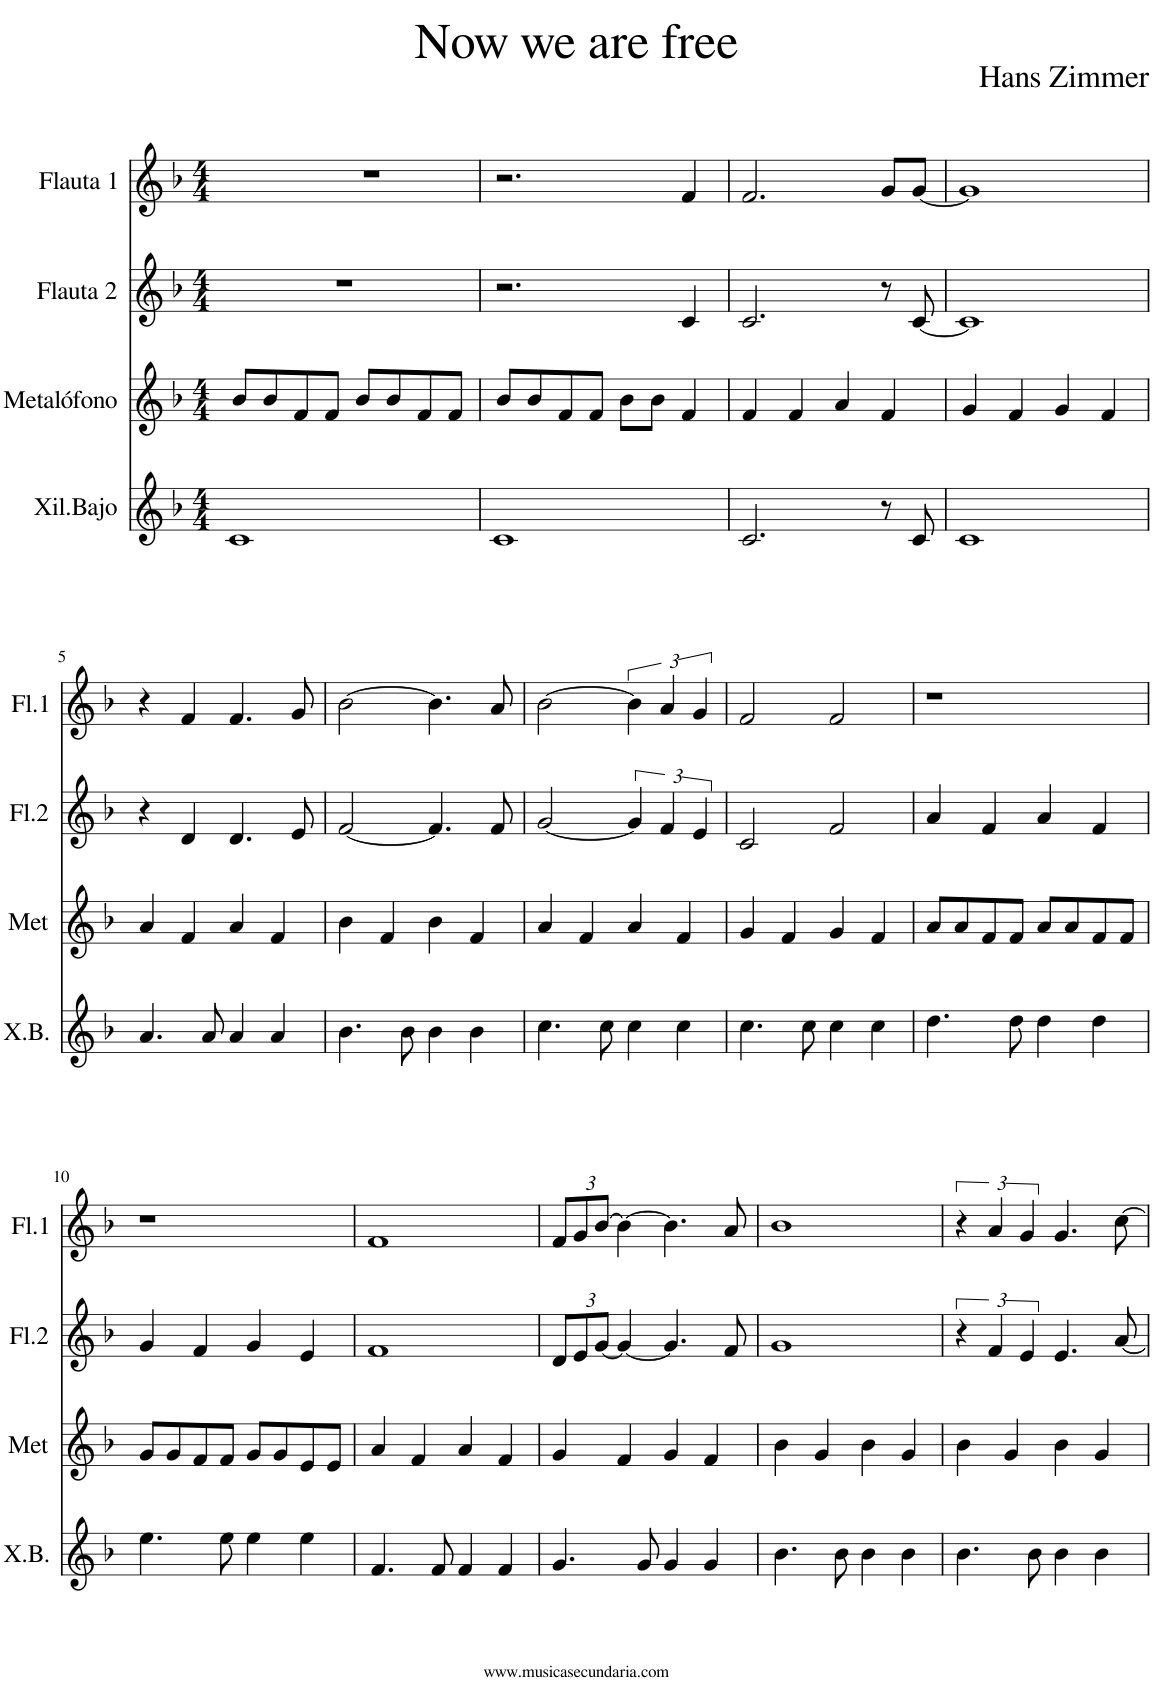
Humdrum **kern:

**kern	**kern	**kern	**kern
*part4	*part3	*part2	*part1
*staff4	*staff3	*staff2	*staff1
*I"Xil.Bajo	*I"Metalófono	*I"Flauta 2	*I"Flauta 1
*I'X.B.	*I'Met	*I'Fl.2	*I'Fl.1
*clefG2	*clefG2	*clefG2	*clefG2
*k[b-]	*k[b-]	*k[b-]	*k[b-]
*M4/4	*M4/4	*M4/4	*M4/4
=1	=1	=1	=1
1c	8b-/L	1r	1r
.	8b-/	.	.
.	8f/	.	.
.	8f/J	.	.
.	8b-/L	.	.
.	8b-/	.	.
.	8f/	.	.
.	8f/J	.	.
=2	=2	=2	=2
1c	8b-/L	2.r	2.r
.	8b-/	.	.
.	8f/	.	.
.	8f/J	.	.
.	8b-\L	.	.
.	8b-\J	.	.
.	4f/	4c/	4f/
=3	=3	=3	=3
2.c/	4f/	2.c/	2.f/
.	4f/	.	.
.	4a/	.	.
8r	4f/	8r	8g/L
8c/	.	[8c/	[8g/J
=4	=4	=4	=4
1c	4g/	1c]	1g]
.	4f/	.	.
.	4g/	.	.
.	4f/	.	.
!!LO:LB:g=z
=5	=5	=5	=5
4.a/	4a/	4r	4r
.	4f/	4d/	4f/
8a/	.	.	.
4a/	4a/	4.d/	4.f/
4a/	4f/	.	.
.	.	8e/	8g/
=6	=6	=6	=6
4.b-\	4b-\	[2f/	[2b-\
.	4f/	.	.
8b-\	.	.	.
4b-\	4b-\	4.f/]	4.b-\]
4b-\	4f/	.	.
.	.	8f/	8a/
=7	=7	=7	=7
4.cc\	4a/	[2g/	[2b-\
.	4f/	.	.
8cc\	.	.	.
4cc\	4a/	6g/]	6b-\]
.	.	6f/	6a/
4cc\	4f/	.	.
.	.	6e/	6g/
=8	=8	=8	=8
4.cc\	4g/	2c/	2f/
.	4f/	.	.
8cc\	.	.	.
4cc\	4g/	2f/	2f/
4cc\	4f/	.	.
=9	=9	=9	=9
4.dd\	8a/L	4a/	1r
.	8a/	.	.
.	8f/	4f/	.
8dd\	8f/J	.	.
4dd\	8a/L	4a/	.
.	8a/	.	.
4dd\	8f/	4f/	.
.	8f/J	.	.
!!LO:LB:g=z
=10	=10	=10	=10
4.ee\	8g/L	4g/	1r
.	8g/	.	.
.	8f/	4f/	.
8ee\	8f/J	.	.
4ee\	8g/L	4g/	.
.	8g/	.	.
4ee\	8e/	4e/	.
.	8e/J	.	.
=11	=11	=11	=11
4.f/	4a/	1f	1f
.	4f/	.	.
8f/	.	.	.
4f/	4a/	.	.
4f/	4f/	.	.
=12	=12	=12	=12
*	*	*Xbrackettup	*Xbrackettup
4.g/	4g/	12d/L	12f/L
.	.	12e/	12g/
.	.	[12g/J	[12b-/J
.	4f/	4g/_	4b-\_
8g/	.	.	.
4g/	4g/	4.g/]	4.b-\]
4g/	4f/	.	.
.	.	8f/	8a/
=13	=13	=13	=13
4.b-\	4b-\	1g	1b-
.	4g/	.	.
8b-\	.	.	.
4b-\	4b-\	.	.
4b-\	4g/	.	.
=14	=14	=14	=14
*	*	*brackettup	*brackettup
4.b-\	4b-\	6r	6r
.	.	6f/	6a/
.	4g/	.	.
.	.	6e/	6g/
8b-\	.	.	.
4b-\	4b-\	4.e/	4.g/
4b-\	4g/	.	.
.	.	[8a/	[8cc\
=	=	=	=
*-	*-	*-	*-
